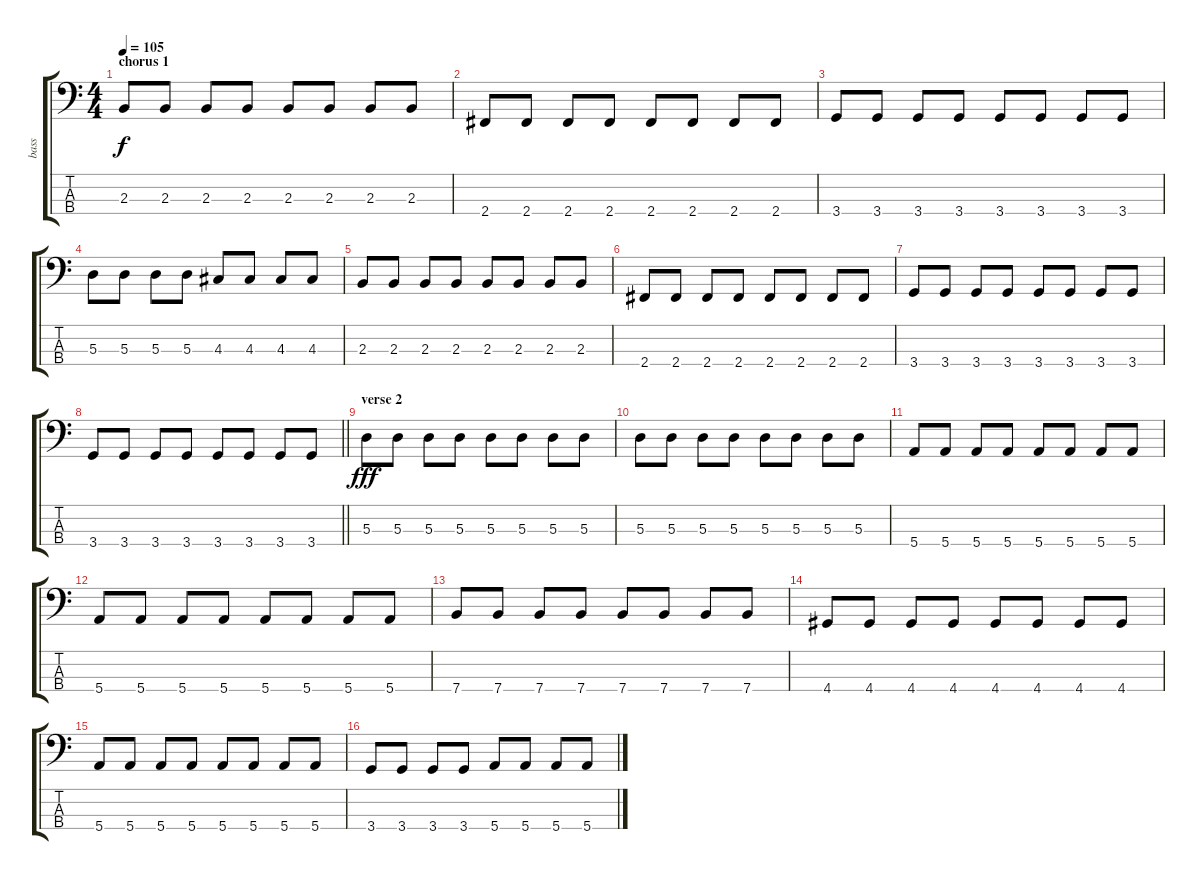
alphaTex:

\track ("bass" "bass") {instrument electricbassfinger}
\staff {score tabs}
\tuning (G2 D2 A1 E1) {hide}
\ts (4 4)
\section ("" "chorus 1")
\tempo 105
\clef f4
\ks c
2.3.8{dy f} 2.3.8 2.3.8 2.3.8 2.3.8 2.3.8 2.3.8 2.3.8 |
2.4.8 2.4.8 2.4.8 2.4.8 2.4.8 2.4.8 2.4.8 2.4.8 |
3.4.8 3.4.8 3.4.8 3.4.8 3.4.8 3.4.8 3.4.8 3.4.8 |
5.3.8 5.3.8 5.3.8 5.3.8 4.3.8 4.3.8 4.3.8 4.3.8 |
2.3.8 2.3.8 2.3.8 2.3.8 2.3.8 2.3.8 2.3.8 2.3.8 |
2.4.8 2.4.8 2.4.8 2.4.8 2.4.8 2.4.8 2.4.8 2.4.8 |
3.4.8 3.4.8 3.4.8 3.4.8 3.4.8 3.4.8 3.4.8 3.4.8 |
\barLineRight lightlight
3.4.8 3.4.8 3.4.8 3.4.8 3.4.8 3.4.8 3.4.8 3.4.8 |
\section ("" "verse 2")
5.3.8{dy fff} 5.3.8 5.3.8 5.3.8 5.3.8 5.3.8 5.3.8 5.3.8 |
5.3.8 5.3.8 5.3.8 5.3.8 5.3.8 5.3.8 5.3.8 5.3.8 |
5.4.8 5.4.8 5.4.8 5.4.8 5.4.8 5.4.8 5.4.8 5.4.8 |
5.4.8 5.4.8 5.4.8 5.4.8 5.4.8 5.4.8 5.4.8 5.4.8 |
7.4.8 7.4.8 7.4.8 7.4.8 7.4.8 7.4.8 7.4.8 7.4.8 |
4.4.8 4.4.8 4.4.8 4.4.8 4.4.8 4.4.8 4.4.8 4.4.8 |
5.4.8 5.4.8 5.4.8 5.4.8 5.4.8 5.4.8 5.4.8 5.4.8 |
3.4.8 3.4.8 3.4.8 3.4.8 5.4.8 5.4.8 5.4.8 5.4.8
